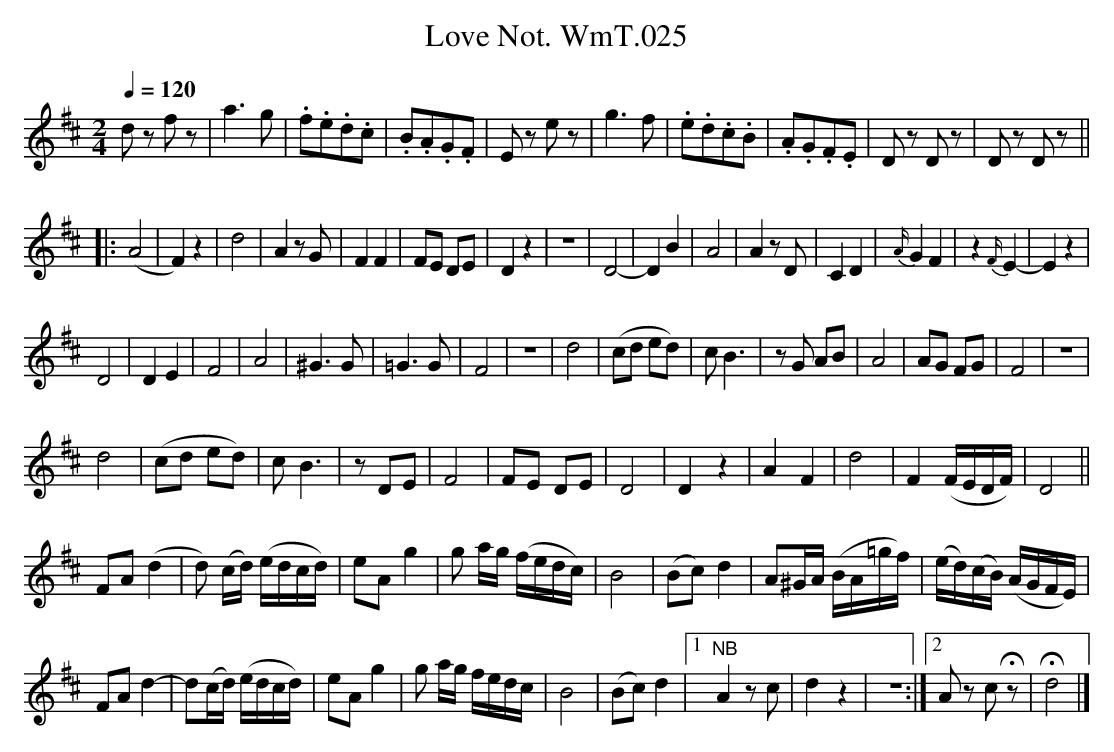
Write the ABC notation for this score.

X:1
T:Love Not. WmT.025
M:2/4
L:1/8
Q:1/4=120
K:D
d zf z|a3 g|.f.e.d.c|.B.A.G.F|E ze z|\\
g3 f|.e.d.c.B|.A.G.F.E|Dz Dz|Dz Dz||
|:(A4|F2)z2|d4|A2 zG|F2F2|FE DE|D2 z2|Z|\\
D4-|D2B2|A4|A2 zD|C2D2|{A/}G2F2|z2 {F/}E2-|E2z2|
D4|D2E2|F4|A4|^G3 G|=G3 G|F4|Z|\\
d4|(cd ed)|c B3|zG AB|A4|AG FG|F4|Z|
d4|(cd ed)|c B3|z DE|F4|FE DE|D4|D2z2|\\
A2F2|d4|F2 (F/E/D/F/)|D4||
FA (d2|d) (c/d/) (e/d/c/d/)|eA g2|g a/g/ (f/e/d/c/)|\\
B4|(Bc) d2|A^G/A/ (B/A/=g/f/)|(e/d/)(c/B/) (A/G/F/E/)|
FA d2-|d(c/d/) (e/d/c/d/)|eA g2|g a/g/ f/e/d/c/|\\
B4|(Bc) d2|1"^NB"A2 zc|d2z2|Z:|2Az cHz|Hd4|]
